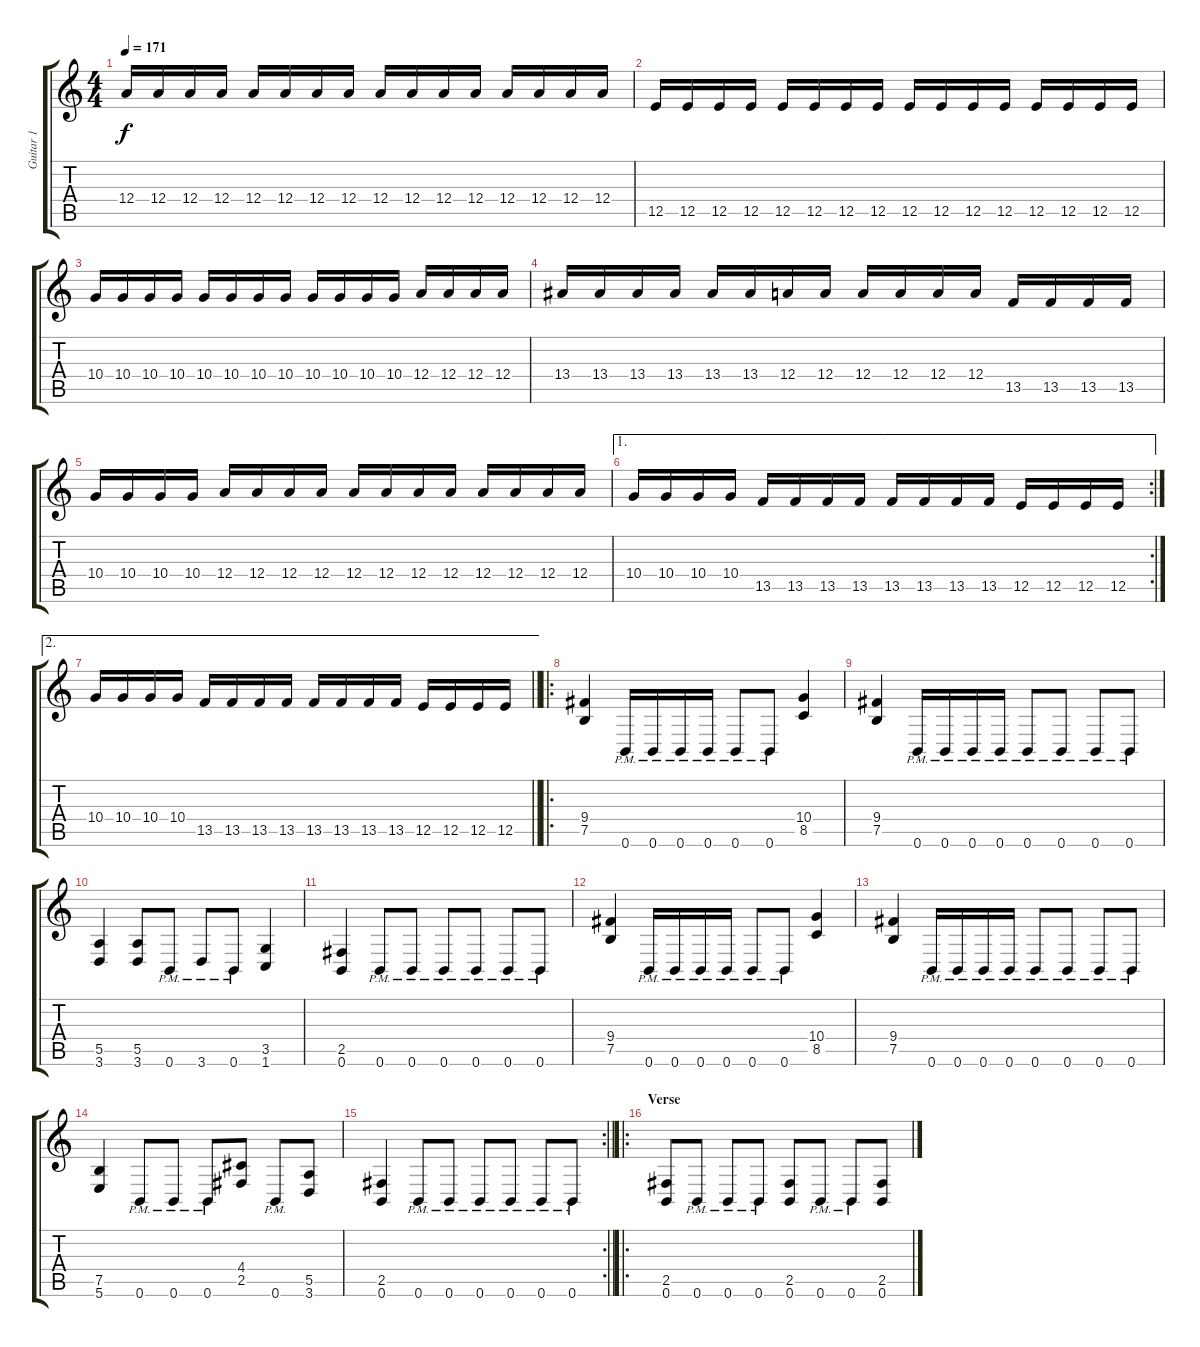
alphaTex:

\track ("Guitar 1" "Guitar 1") {instrument distortionguitar}
\staff {score tabs}
\tuning (B3 Gb3 D3 A2 E2 B1) {hide}
\ts (4 4)
\tempo 171
\clef g2
\ks c
12.4.16{dy f} 12.4.16 12.4.16 12.4.16 12.4.16 12.4.16 12.4.16 12.4.16 12.4.16 12.4.16 12.4.16 12.4.16 12.4.16 12.4.16 12.4.16 12.4.16 |
12.5.16 12.5.16 12.5.16 12.5.16 12.5.16 12.5.16 12.5.16 12.5.16 12.5.16 12.5.16 12.5.16 12.5.16 12.5.16 12.5.16 12.5.16 12.5.16 |
10.4.16 10.4.16 10.4.16 10.4.16 10.4.16 10.4.16 10.4.16 10.4.16 10.4.16 10.4.16 10.4.16 10.4.16 12.4.16 12.4.16 12.4.16 12.4.16 |
13.4.16 13.4.16 13.4.16 13.4.16 13.4.16 13.4.16 12.4.16 12.4.16 12.4.16 12.4.16 12.4.16 12.4.16 13.5.16 13.5.16 13.5.16 13.5.16 |
10.4.16 10.4.16 10.4.16 10.4.16 12.4.16 12.4.16 12.4.16 12.4.16 12.4.16 12.4.16 12.4.16 12.4.16 12.4.16 12.4.16 12.4.16 12.4.16 |
\ae 1
\rc 2
10.4.16 10.4.16 10.4.16 10.4.16 13.5.16 13.5.16 13.5.16 13.5.16 13.5.16 13.5.16 13.5.16 13.5.16 12.5.16 12.5.16 12.5.16 12.5.16 |
\ae 2
\barLineRight lightlight
10.4.16 10.4.16 10.4.16 10.4.16 13.5.16 13.5.16 13.5.16 13.5.16 13.5.16 13.5.16 13.5.16 13.5.16 12.5.16 12.5.16 12.5.16 12.5.16 |
\ro
\section ("" "")
(9.4 7.5).4 0.6{pm}.16 0.6{pm}.16 0.6{pm}.16 0.6{pm}.16 0.6{pm}.8 0.6{pm}.8 (10.4 8.5).4 |
(9.4 7.5).4 0.6{pm}.16 0.6{pm}.16 0.6{pm}.16 0.6{pm}.16 0.6{pm}.8 0.6{pm}.8 0.6{pm}.8 0.6{pm}.8 |
(5.5 3.6).4 (5.5 3.6).8 0.6{pm}.8 3.6{pm}.8 0.6{pm}.8 (3.5 1.6).4 |
(2.5 0.6).4 0.6{pm}.8 0.6{pm}.8 0.6{pm}.8 0.6{pm}.8 0.6{pm}.8 0.6{pm}.8 |
(9.4 7.5).4 0.6{pm}.16 0.6{pm}.16 0.6{pm}.16 0.6{pm}.16 0.6{pm}.8 0.6{pm}.8 (10.4 8.5).4 |
(9.4 7.5).4 0.6{pm}.16 0.6{pm}.16 0.6{pm}.16 0.6{pm}.16 0.6{pm}.8 0.6{pm}.8 0.6{pm}.8 0.6{pm}.8 |
(7.5 5.6).4 0.6{pm}.8 0.6{pm}.8 0.6{pm}.8 (4.4 2.5).8 0.6{pm}.8 (5.5 3.6).8 |
\rc 2
\barLineRight lightlight
(2.5 0.6).4 0.6{pm}.8 0.6{pm}.8 0.6{pm}.8 0.6{pm}.8 0.6{pm}.8 0.6{pm}.8 |
\ro
\section ("" "Verse")
(2.5 0.6).8 0.6{pm}.8 0.6{pm}.8 0.6{pm}.8 (2.5 0.6).8 0.6{pm}.8 0.6{pm}.8 (2.5 0.6).8
